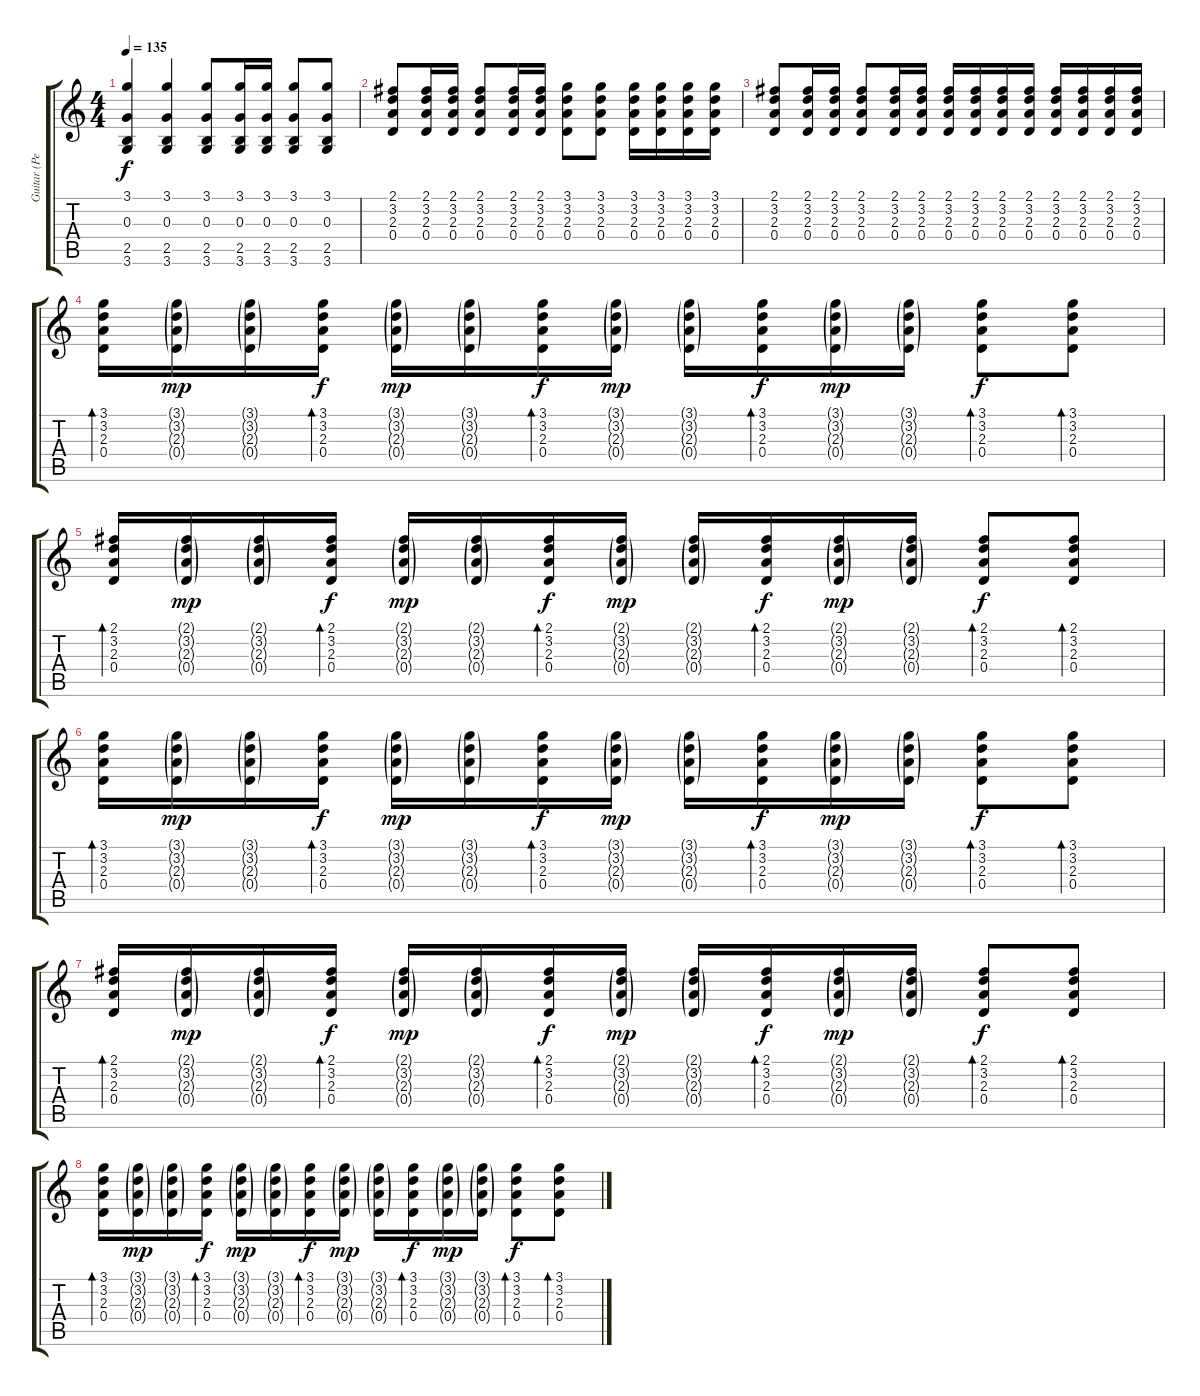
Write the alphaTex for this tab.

\track ("Guitar (Pete)" "Guitar (Pe") {instrument acousticguitarsteel}
\staff {score tabs}
\tuning (E4 B3 G3 D3 A2 E2) {hide}
\ts (4 4)
\tempo 135
\clef g2
\ks c
(3.1 0.3 2.5 3.6).4{dy f} (3.1 0.3 2.5 3.6).4 (3.1 0.3 2.5 3.6).8 (3.1 0.3 2.5 3.6).16 (3.1 0.3 2.5 3.6).16 (3.1 0.3 2.5 3.6).8 (3.1 0.3 2.5 3.6).8 |
(2.1 3.2 2.3 0.4).8 (2.1 3.2 2.3 0.4).16 (2.1 3.2 2.3 0.4).16 (2.1 3.2 2.3 0.4).8 (2.1 3.2 2.3 0.4).16 (2.1 3.2 2.3 0.4).16 (3.1 3.2 2.3 0.4).8 (3.1 3.2 2.3 0.4).8 (3.1 3.2 2.3 0.4).16 (3.1 3.2 2.3 0.4).16 (3.1 3.2 2.3 0.4).16 (3.1 3.2 2.3 0.4).16 |
(2.1 3.2 2.3 0.4).8 (2.1 3.2 2.3 0.4).16 (2.1 3.2 2.3 0.4).16 (2.1 3.2 2.3 0.4).8 (2.1 3.2 2.3 0.4).16 (2.1 3.2 2.3 0.4).16 (2.1 3.2 2.3 0.4).16 (2.1 3.2 2.3 0.4).16 (2.1 3.2 2.3 0.4).16 (2.1 3.2 2.3 0.4).16 (2.1 3.2 2.3 0.4).16 (2.1 3.2 2.3 0.4).16 (2.1 3.2 2.3 0.4).16 (2.1 3.2 2.3 0.4).16 |
(3.1 3.2 2.3 0.4).16{bd 480} (3.1{g} 3.2{g} 2.3{g} 0.4{g}).16{dy mp} (3.1{g} 3.2{g} 2.3{g} 0.4{g}).16 (3.1 3.2 2.3 0.4).16{bd 480 dy f} (3.1{g} 3.2{g} 2.3{g} 0.4{g}).16{dy mp} (3.1{g} 3.2{g} 2.3{g} 0.4{g}).16 (3.1 3.2 2.3 0.4).16{bd 480 dy f} (3.1{g} 3.2{g} 2.3{g} 0.4{g}).16{dy mp} (3.1{g} 3.2{g} 2.3{g} 0.4{g}).16 (3.1 3.2 2.3 0.4).16{bd 480 dy f} (3.1{g} 3.2{g} 2.3{g} 0.4{g}).16{dy mp} (3.1{g} 3.2{g} 2.3{g} 0.4{g}).16 (3.1 3.2 2.3 0.4).8{bd 480 dy f} (3.1 3.2 2.3 0.4).8{bd 480} |
(2.1 3.2 2.3 0.4).16{bd 480} (2.1{g} 3.2{g} 2.3{g} 0.4{g}).16{dy mp} (2.1{g} 3.2{g} 2.3{g} 0.4{g}).16 (2.1 3.2 2.3 0.4).16{bd 480 dy f} (2.1{g} 3.2{g} 2.3{g} 0.4{g}).16{dy mp} (2.1{g} 3.2{g} 2.3{g} 0.4{g}).16 (2.1 3.2 2.3 0.4).16{bd 480 dy f} (2.1{g} 3.2{g} 2.3{g} 0.4{g}).16{dy mp} (2.1{g} 3.2{g} 2.3{g} 0.4{g}).16 (2.1 3.2 2.3 0.4).16{bd 480 dy f} (2.1{g} 3.2{g} 2.3{g} 0.4{g}).16{dy mp} (2.1{g} 3.2{g} 2.3{g} 0.4{g}).16 (2.1 3.2 2.3 0.4).8{bd 480 dy f} (2.1 3.2 2.3 0.4).8{bd 480} |
(3.1 3.2 2.3 0.4).16{bd 480} (3.1{g} 3.2{g} 2.3{g} 0.4{g}).16{dy mp} (3.1{g} 3.2{g} 2.3{g} 0.4{g}).16 (3.1 3.2 2.3 0.4).16{bd 480 dy f} (3.1{g} 3.2{g} 2.3{g} 0.4{g}).16{dy mp} (3.1{g} 3.2{g} 2.3{g} 0.4{g}).16 (3.1 3.2 2.3 0.4).16{bd 480 dy f} (3.1{g} 3.2{g} 2.3{g} 0.4{g}).16{dy mp} (3.1{g} 3.2{g} 2.3{g} 0.4{g}).16 (3.1 3.2 2.3 0.4).16{bd 480 dy f} (3.1{g} 3.2{g} 2.3{g} 0.4{g}).16{dy mp} (3.1{g} 3.2{g} 2.3{g} 0.4{g}).16 (3.1 3.2 2.3 0.4).8{bd 480 dy f} (3.1 3.2 2.3 0.4).8{bd 480} |
(2.1 3.2 2.3 0.4).16{bd 480} (2.1{g} 3.2{g} 2.3{g} 0.4{g}).16{dy mp} (2.1{g} 3.2{g} 2.3{g} 0.4{g}).16 (2.1 3.2 2.3 0.4).16{bd 480 dy f} (2.1{g} 3.2{g} 2.3{g} 0.4{g}).16{dy mp} (2.1{g} 3.2{g} 2.3{g} 0.4{g}).16 (2.1 3.2 2.3 0.4).16{bd 480 dy f} (2.1{g} 3.2{g} 2.3{g} 0.4{g}).16{dy mp} (2.1{g} 3.2{g} 2.3{g} 0.4{g}).16 (2.1 3.2 2.3 0.4).16{bd 480 dy f} (2.1{g} 3.2{g} 2.3{g} 0.4{g}).16{dy mp} (2.1{g} 3.2{g} 2.3{g} 0.4{g}).16 (2.1 3.2 2.3 0.4).8{bd 480 dy f} (2.1 3.2 2.3 0.4).8{bd 480} |
(3.1 3.2 2.3 0.4).16{bd 480} (3.1{g} 3.2{g} 2.3{g} 0.4{g}).16{dy mp} (3.1{g} 3.2{g} 2.3{g} 0.4{g}).16 (3.1 3.2 2.3 0.4).16{bd 480 dy f} (3.1{g} 3.2{g} 2.3{g} 0.4{g}).16{dy mp} (3.1{g} 3.2{g} 2.3{g} 0.4{g}).16 (3.1 3.2 2.3 0.4).16{bd 480 dy f} (3.1{g} 3.2{g} 2.3{g} 0.4{g}).16{dy mp} (3.1{g} 3.2{g} 2.3{g} 0.4{g}).16 (3.1 3.2 2.3 0.4).16{bd 480 dy f} (3.1{g} 3.2{g} 2.3{g} 0.4{g}).16{dy mp} (3.1{g} 3.2{g} 2.3{g} 0.4{g}).16 (3.1 3.2 2.3 0.4).8{bd 480 dy f} (3.1 3.2 2.3 0.4).8{bd 480}
